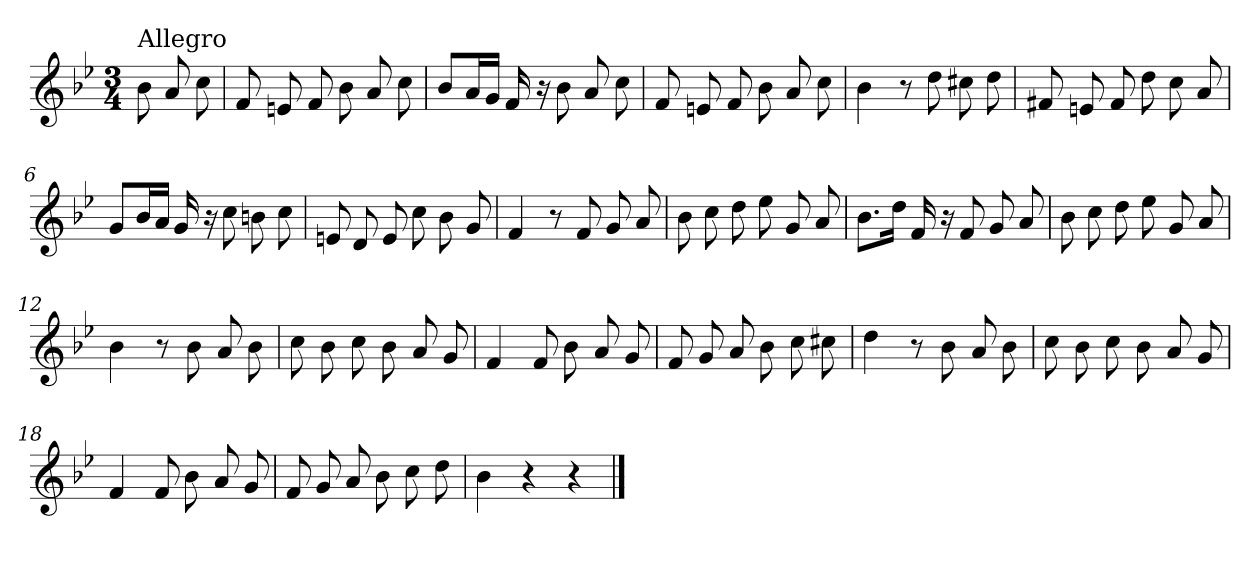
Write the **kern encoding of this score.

**kern
*part1
*staff1
*clefG2
*k[b-e-]
*B-:
*M3/4
=
!LO:TX:a:t=Allegro
8b-\
8a/
8cc\
=1
8f/
8en/
8f/
8b-\
8a/
8cc\
=2
8b-/L
16a/L
16g/JJ
16f/
16r
8b-\
8a/
8cc\
=3
8f/
8en/
8f/
8b-\
8a/
8cc\
=4
4b-\
8r
8dd\
8cc#X\
8dd\
!!LO:LB:g=z
=5
8f#X/
8en/
8f#/
8dd\
8cc\
8a/
=6
8g/L
16b-/L
16a/JJ
16g/
16r
8cc\
8bn\
8cc\
=7
8en/
8d/
8e/
8cc\
8b-\
8g/
=8
4f/
8r
8f/
8g/
8a/
=9
8b-\
8cc\
8dd\
8ee-\
8g/
8a/
!!LO:LB:g=z
=10
8.b-\L
16dd\Jk
16f/
16r
8f/
8g/
8a/
=11
8b-\
8cc\
8dd\
8ee-\
8g/
8a/
=12
4b-\
8r
8b-\
8a/
8b-\
=13
8cc\
8b-\
8cc\
8b-\
8a/
8g/
=14
4f/
8f/
8b-\
8a/
8g/
=15
8f/
8g/
8a/
8b-\
8cc\
8cc#X\
!!LO:LB:g=z
=16
4dd\
8r
8b-\
8a/
8b-\
=17
8cc\
8b-\
8cc\
8b-\
8a/
8g/
=18
4f/
8f/
8b-\
8a/
8g/
=19
8f/
8g/
8a/
8b-\
8cc\
8dd\
=20
4b-\
4r
4r
==
*-
